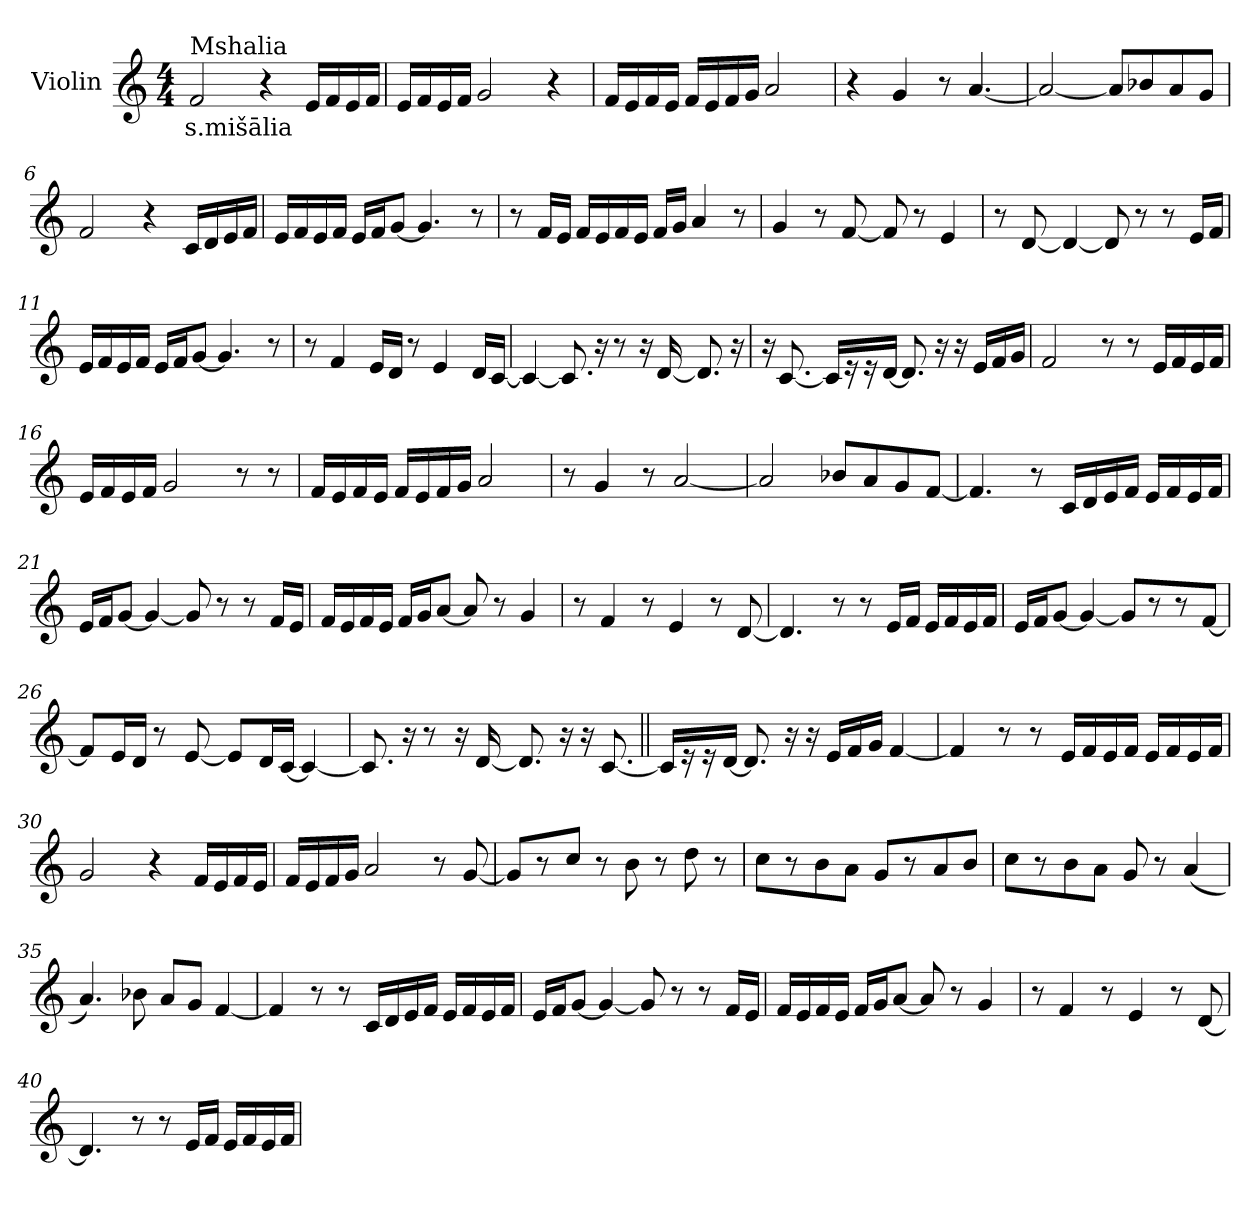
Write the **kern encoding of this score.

**kern	**text
*part1	*part1
*staff1	*staff1
*I"Violin	*
*clefG2	*
*k[]	*
*M4/4	*
*MM80	*
=1	=1
!LO:TX:a:t=Mshalia	!
!	!LO:LY:b
2f/	s.mišālia
4r	.
16e/LL	.
16f/	.
16e/	.
16f/JJ	.
=2	=2
16e/LL	.
16f/	.
16e/	.
16f/JJ	.
2g/	.
4r	.
=3	=3
16f/LL	.
16e/	.
16f/	.
16e/JJ	.
16f/LL	.
16e/	.
16f/	.
16g/JJ	.
2a/	.
=4	=4
4r	.
4g/	.
8r	.
[4.a/	.
!!LO:LB:g=z
=5	=5
2a/_	.
8a/L]	.
8b-X/	.
8a/	.
8g/J	.
=6	=6
2f/	.
4r	.
16c/LL	.
16d/	.
16e/	.
16f/JJ	.
=7	=7
16e/LL	.
16f/	.
16e/	.
16f/JJ	.
16e/LL	.
16f/J	.
[8g/J	.
4.g/]	.
8r	.
=8	=8
8r	.
16f/LL	.
16e/JJ	.
16f/LL	.
16e/	.
16f/	.
16e/JJ	.
16f/LL	.
16g/JJ	.
4a/	.
8r	.
!!LO:LB:g=z
=9	=9
4g/	.
8r	.
[8f/	.
8f/]	.
8r	.
4e/	.
=10	=10
8r	.
[8d/	.
4d/_	.
8d/]	.
8r	.
8r	.
16e/LL	.
16f/JJ	.
=11	=11
16e/LL	.
16f/	.
16e/	.
16f/JJ	.
16e/LL	.
16f/J	.
[8g/J	.
4.g/]	.
8r	.
=12	=12
8r	.
4f/	.
16e/LL	.
16d/JJ	.
8r	.
4e/	.
16d/LL	.
[16c/JJ	.
!!LO:LB:g=z
=13	=13
4c/_	.
8.c/]	.
16r	.
8r	.
16r	.
[16d/	.
8.d/]	.
16r	.
=14	=14
16r	.
[8.c/	.
16c/LL]	.
16r	.
16r	.
[16d/JJ	.
8.d/]	.
16r	.
16r	.
16e/LL	.
16f/	.
16g/JJ	.
=15	=15
2f/	.
8r	.
8r	.
16e/LL	.
16f/	.
16e/	.
16f/JJ	.
=16	=16
16e/LL	.
16f/	.
16e/	.
16f/JJ	.
2g/	.
8r	.
8r	.
!!LO:LB:g=z
=17	=17
16f/LL	.
16e/	.
16f/	.
16e/JJ	.
16f/LL	.
16e/	.
16f/	.
16g/JJ	.
2a/	.
=18	=18
8r	.
4g/	.
8r	.
[2a/	.
=19	=19
2a/]	.
8b-X/L	.
8a/	.
8g/	.
[8f/J	.
=20	=20
4.f/]	.
8r	.
16c/LL	.
16d/	.
16e/	.
16f/JJ	.
16e/LL	.
16f/	.
16e/	.
16f/JJ	.
!!LO:LB:g=z
=21	=21
16e/LL	.
16f/J	.
[8g/J	.
4g/_	.
8g/]	.
8r	.
8r	.
16f/LL	.
16e/JJ	.
=22	=22
16f/LL	.
16e/	.
16f/	.
16e/JJ	.
16f/LL	.
16g/J	.
[8a/J	.
8a/]	.
8r	.
4g/	.
=23	=23
8r	.
4f/	.
8r	.
4e/	.
8r	.
[8d/	.
=24	=24
4.d/]	.
8r	.
8r	.
16e/LL	.
16f/JJ	.
16e/LL	.
16f/	.
16e/	.
16f/JJ	.
!!LO:LB:g=z
=25	=25
16e/LL	.
16f/J	.
[8g/J	.
4g/_	.
8g/L]	.
8r	.
8r	.
[8f/J	.
=26	=26
8f/L]	.
16e/L	.
16d/JJ	.
8r	.
[8e/	.
8e/L]	.
16d/L	.
[16c/JJ	.
4c/_	.
=27	=27
8.c/]	.
16r	.
8r	.
16r	.
[16d/	.
8.d/]	.
16r	.
16r	.
[8.c/	.
!!LO:PB:g=z
=28||	=28||
16c/LL]	.
16r	.
16r	.
[16d/JJ	.
8.d/]	.
16r	.
16r	.
16e/LL	.
16f/	.
16g/JJ	.
[4f/	.
=29	=29
4f/]	.
8r	.
8r	.
16e/LL	.
16f/	.
16e/	.
16f/JJ	.
16e/LL	.
16f/	.
16e/	.
16f/JJ	.
=30	=30
2g/	.
4r	.
16f/LL	.
16e/	.
16f/	.
16e/JJ	.
=31	=31
16f/LL	.
16e/	.
16f/	.
16g/JJ	.
2a/	.
8r	.
[8g/	.
!!LO:PB:g=z
=32	=32
8g/L]	.
8r	.
8cc/J	.
8r	.
8b\	.
8r	.
8dd\	.
8r	.
=33	=33
8cc\L	.
8r	.
8b\	.
8a\J	.
8g/L	.
8r	.
8a/	.
8b/J	.
=34	=34
8cc\L	.
8r	.
8b\	.
8a\J	.
8g/	.
8r	.
(<4a/	.
=35	=35
4.a/)	.
8b-X\	.
8a/L	.
8g/J	.
[4f/	.
!!LO:LB:g=z
=36	=36
4f/]	.
8r	.
8r	.
16c/LL	.
16d/	.
16e/	.
16f/JJ	.
16e/LL	.
16f/	.
16e/	.
16f/JJ	.
=37	=37
16e/LL	.
16f/J	.
[8g/J	.
4g/_	.
8g/]	.
8r	.
8r	.
16f/LL	.
16e/JJ	.
=38	=38
16f/LL	.
16e/	.
16f/	.
16e/JJ	.
16f/LL	.
16g/J	.
[8a/J	.
8a/]	.
8r	.
4g/	.
=39	=39
8r	.
4f/	.
8r	.
4e/	.
8r	.
[8d/	.
!!LO:LB:g=z
=40	=40
4.d/]	.
8r	.
8r	.
16e/LL	.
16f/JJ	.
16e/LL	.
16f/	.
16e/	.
16f/JJ	.
=	=
*-	*-
